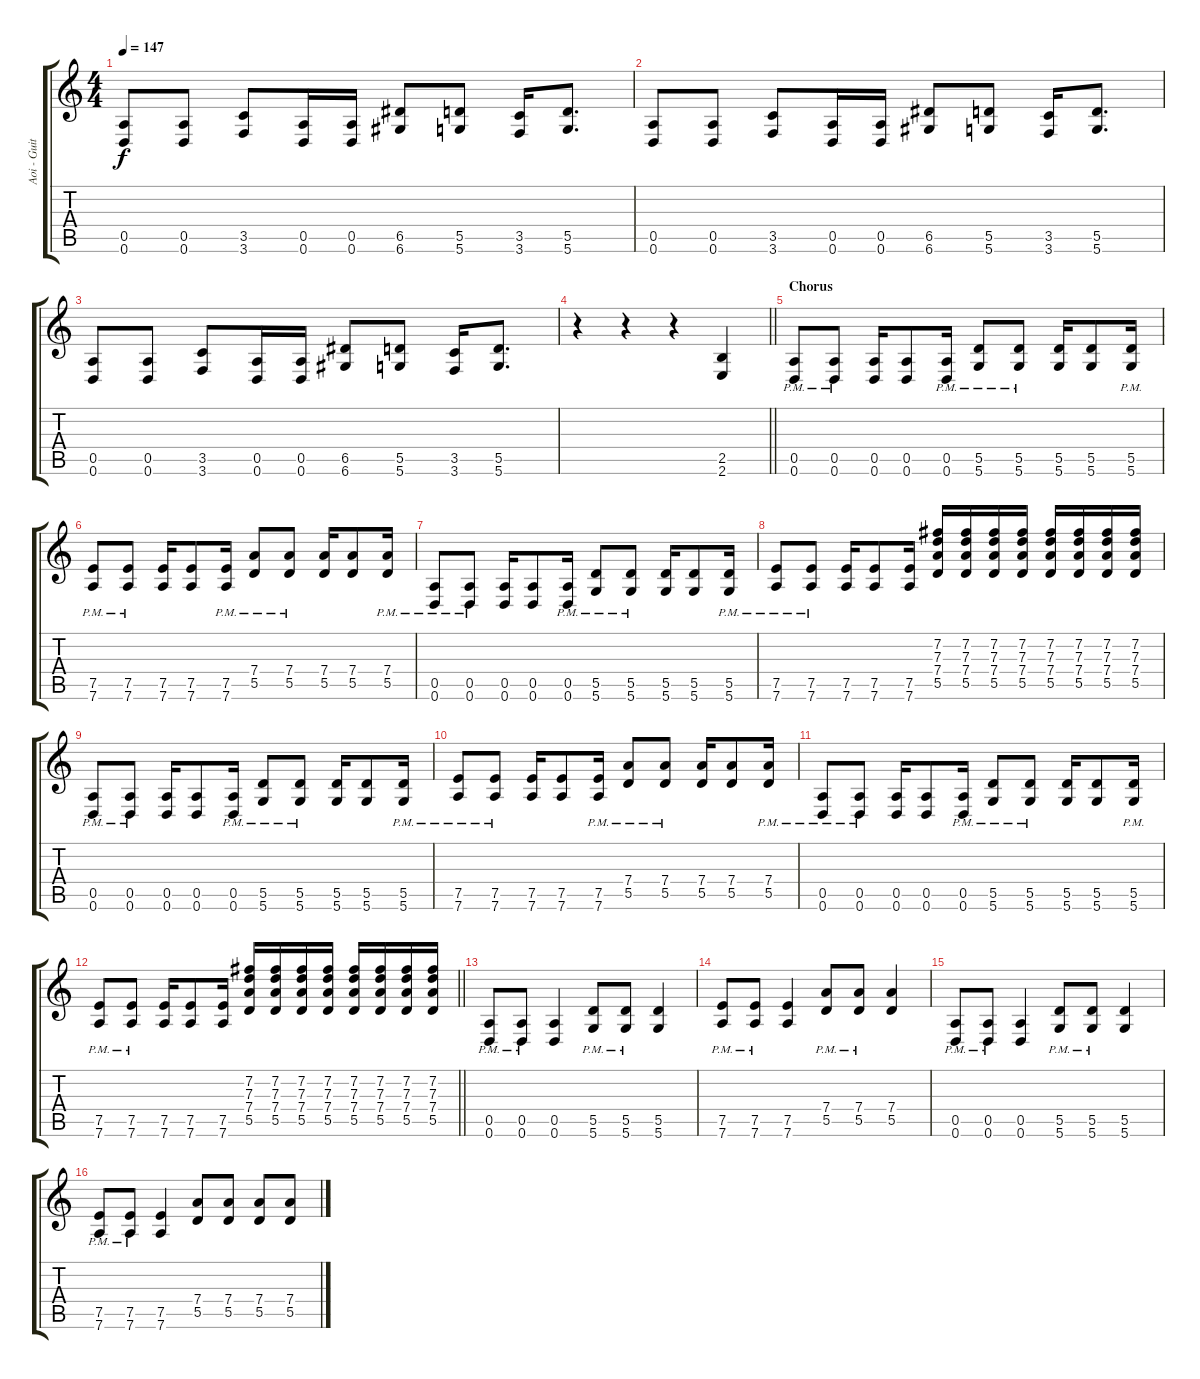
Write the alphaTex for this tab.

\track ("Aoi - Guitar 2" "Aoi - Guit") {instrument distortionguitar}
\staff {score tabs}
\tuning (E4 B3 G3 D3 A2 D2) {hide}
\ts (4 4)
\tempo 147
\clef g2
\ks c
(0.5 0.6).8{dy f} (0.5 0.6).8 (3.5 3.6).8 (0.5 0.6).16 (0.5 0.6).16 (6.5 6.6).8 (5.5 5.6).8 (3.5 3.6).16 (5.5 5.6).8{d} |
(0.5 0.6).8 (0.5 0.6).8 (3.5 3.6).8 (0.5 0.6).16 (0.5 0.6).16 (6.5 6.6).8 (5.5 5.6).8 (3.5 3.6).16 (5.5 5.6).8{d} |
(0.5 0.6).8 (0.5 0.6).8 (3.5 3.6).8 (0.5 0.6).16 (0.5 0.6).16 (6.5 6.6).8 (5.5 5.6).8 (3.5 3.6).16 (5.5 5.6).8{d} |
\barLineRight lightlight
r.4 r.4 r.4 (2.5 2.6).4 |
\section ("" "Chorus")
(0.5{pm} 0.6{pm}).8 (0.5{pm} 0.6{pm}).8 (0.5 0.6).16 (0.5 0.6).8 (0.5{pm} 0.6{pm}).16 (5.5{pm} 5.6{pm}).8 (5.5{pm} 5.6{pm}).8 (5.5 5.6).16 (5.5 5.6).8 (5.5{pm} 5.6{pm}).16 |
(7.5{pm} 7.6{pm}).8 (7.5{pm} 7.6{pm}).8 (7.5 7.6).16 (7.5 7.6).8 (7.5{pm} 7.6{pm}).16 (7.4{pm} 5.5{pm}).8 (7.4{pm} 5.5{pm}).8 (7.4 5.5).16 (7.4 5.5).8 (7.4{pm} 5.5{pm}).16 |
(0.5{pm} 0.6{pm}).8 (0.5{pm} 0.6{pm}).8 (0.5 0.6).16 (0.5 0.6).8 (0.5{pm} 0.6{pm}).16 (5.5{pm} 5.6{pm}).8 (5.5{pm} 5.6{pm}).8 (5.5 5.6).16 (5.5 5.6).8 (5.5{pm} 5.6{pm}).16 |
(7.5{pm} 7.6{pm}).8 (7.5{pm} 7.6{pm}).8 (7.5 7.6).16 (7.5 7.6).8 (7.5 7.6).16 (7.2 7.3 7.4 5.5).16 (7.2 7.3 7.4 5.5).16 (7.2 7.3 7.4 5.5).16 (7.2 7.3 7.4 5.5).16 (7.2 7.3 7.4 5.5).16 (7.2 7.3 7.4 5.5).16 (7.2 7.3 7.4 5.5).16 (7.2 7.3 7.4 5.5).16 |
(0.5{pm} 0.6{pm}).8 (0.5{pm} 0.6{pm}).8 (0.5 0.6).16 (0.5 0.6).8 (0.5{pm} 0.6{pm}).16 (5.5{pm} 5.6{pm}).8 (5.5{pm} 5.6{pm}).8 (5.5 5.6).16 (5.5 5.6).8 (5.5{pm} 5.6{pm}).16 |
(7.5{pm} 7.6{pm}).8 (7.5{pm} 7.6{pm}).8 (7.5 7.6).16 (7.5 7.6).8 (7.5{pm} 7.6{pm}).16 (7.4{pm} 5.5{pm}).8 (7.4{pm} 5.5{pm}).8 (7.4 5.5).16 (7.4 5.5).8 (7.4{pm} 5.5{pm}).16 |
(0.5{pm} 0.6{pm}).8 (0.5{pm} 0.6{pm}).8 (0.5 0.6).16 (0.5 0.6).8 (0.5{pm} 0.6{pm}).16 (5.5{pm} 5.6{pm}).8 (5.5{pm} 5.6{pm}).8 (5.5 5.6).16 (5.5 5.6).8 (5.5{pm} 5.6{pm}).16 |
\barLineRight lightlight
(7.5{pm} 7.6{pm}).8 (7.5{pm} 7.6{pm}).8 (7.5 7.6).16 (7.5 7.6).8 (7.5 7.6).16 (7.2 7.3 7.4 5.5).16 (7.2 7.3 7.4 5.5).16 (7.2 7.3 7.4 5.5).16 (7.2 7.3 7.4 5.5).16 (7.2 7.3 7.4 5.5).16 (7.2 7.3 7.4 5.5).16 (7.2 7.3 7.4 5.5).16 (7.2 7.3 7.4 5.5).16 |
\section ("" "")
(0.5{pm} 0.6{pm}).8 (0.5{pm} 0.6{pm}).8 (0.5 0.6).4 (5.5{pm} 5.6{pm}).8 (5.5{pm} 5.6{pm}).8 (5.5 5.6).4 |
(7.5{pm} 7.6{pm}).8 (7.5{pm} 7.6{pm}).8 (7.5 7.6).4 (7.4{pm} 5.5{pm}).8 (7.4{pm} 5.5{pm}).8 (7.4 5.5).4 |
(0.5{pm} 0.6{pm}).8 (0.5{pm} 0.6{pm}).8 (0.5 0.6).4 (5.5{pm} 5.6{pm}).8 (5.5{pm} 5.6{pm}).8 (5.5 5.6).4 |
(7.5{pm} 7.6{pm}).8 (7.5{pm} 7.6{pm}).8 (7.5 7.6).4 (7.4 5.5).8 (7.4 5.5).8 (7.4 5.5).8 (7.4 5.5).8
